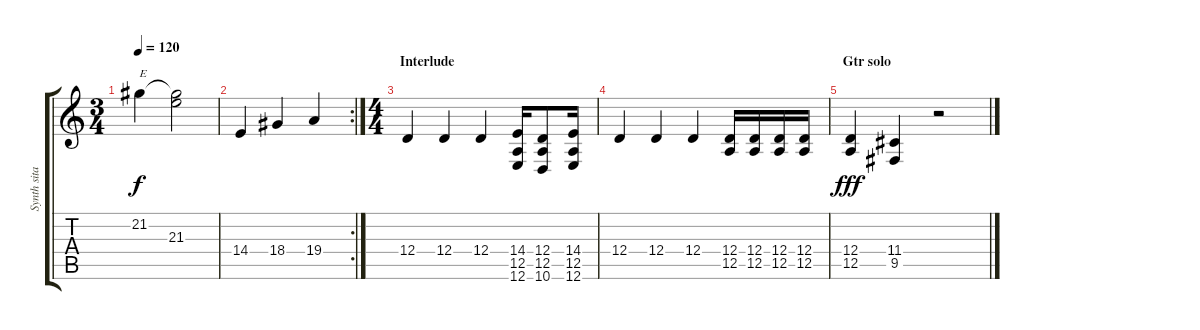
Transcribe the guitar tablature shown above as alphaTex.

\track ("Synth sitar" "Synth sita") {instrument sitar}
\staff {score tabs}
\tuning (E4 B3 G3 D3 A2 E2) {hide}
\ts (3 4)
\tempo 120
\clef g2
\ks c
21.2.4{txt "E" dy f} (21.2{t} 21.3).2 |
\rc 2
14.4.4 18.4.4 19.4.4 |
\ts (4 4)
\section ("" "Interlude")
12.4.4 12.4.4 12.4.4 (14.4 12.5 12.6).16 (12.4 12.5 10.6).8 (14.4 12.5 12.6).16 |
12.4.4 12.4.4 12.4.4 (12.4 12.5).16 (12.4 12.5).16 (12.4 12.5).16 (12.4 12.5).16 |
\section ("" "Gtr solo")
(12.4 12.5).4{dy fff} (11.4 9.5).4 r.2
